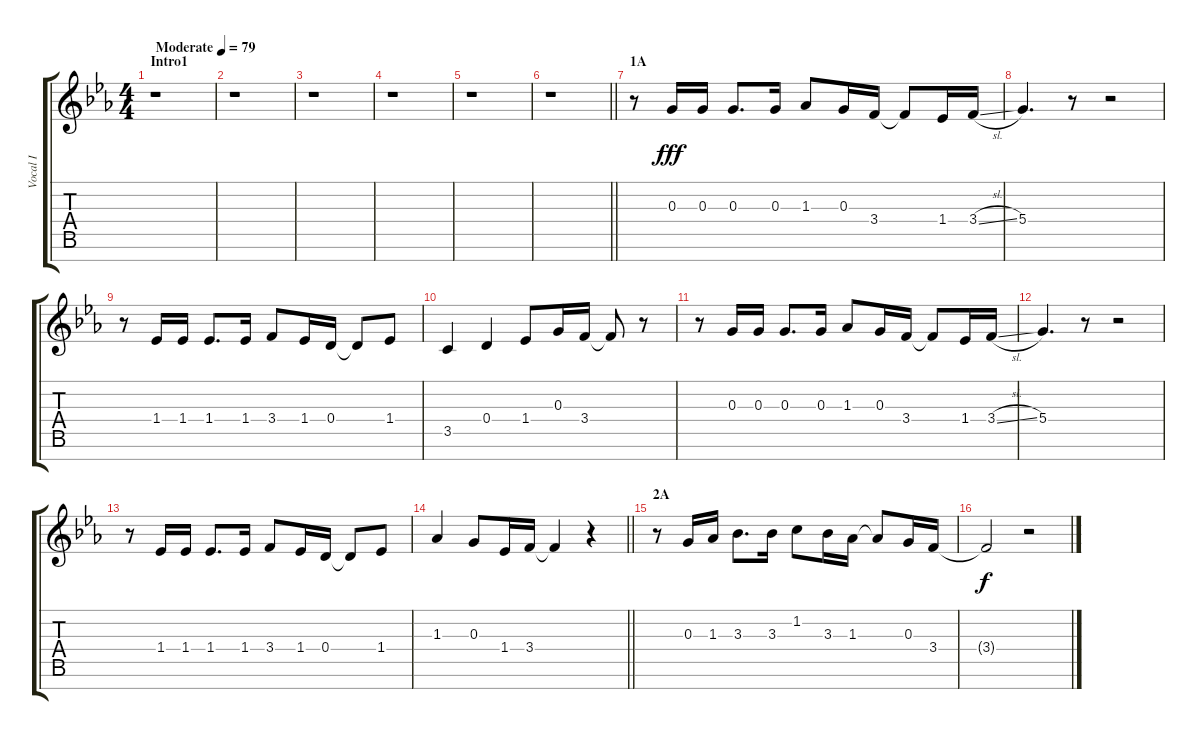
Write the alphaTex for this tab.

\track ("Vocal I" "Vocal I") {instrument voiceoohs}
\staff {score tabs}
\tuning (E5 B4 G4 D4 A3 E3 B2) {hide}
\ts (4 4)
\section ("" "Intro1")
\tempo (79 "Moderate")
\clef g2
\ks eb
r.1{dy fff instrument voiceoohs} |
r.1 |
r.1 |
r.1 |
r.1 |
\barLineRight lightlight
r.1 |
\section ("" "1A")
r.8 0.3.16 0.3.16 0.3.8{d} 0.3.16 1.3.8 0.3.16 3.4.16 3.4{t}.8 1.4.16 3.4{sl}.16 |
5.4.4{d} r.8 r.2 |
r.8 1.4.16 1.4.16 1.4.8{d} 1.4.16 3.4.8 1.4.16 0.4.16 0.4{t}.8 1.4.8 |
3.5.4 0.4.4 1.4.8 0.3.16 3.4.16 3.4{t}.8 r.8 |
r.8 0.3.16 0.3.16 0.3.8{d} 0.3.16 1.3.8 0.3.16 3.4.16 3.4{t}.8 1.4.16 3.4{sl}.16 |
5.4.4{d} r.8 r.2 |
r.8 1.4.16 1.4.16 1.4.8{d} 1.4.16 3.4.8 1.4.16 0.4.16 0.4{t}.8 1.4.8 |
\barLineRight lightlight
1.3.4 0.3.8 1.4.16 3.4.16 3.4{t}.4 r.4 |
\section ("" "2A")
r.8 0.3.16 1.3.16 3.3.8{d} 3.3.16 1.2.8 3.3.16 1.3.16 1.3{t}.8 0.3.16 3.4.16 |
3.4{t}.2{dy f} r.2
